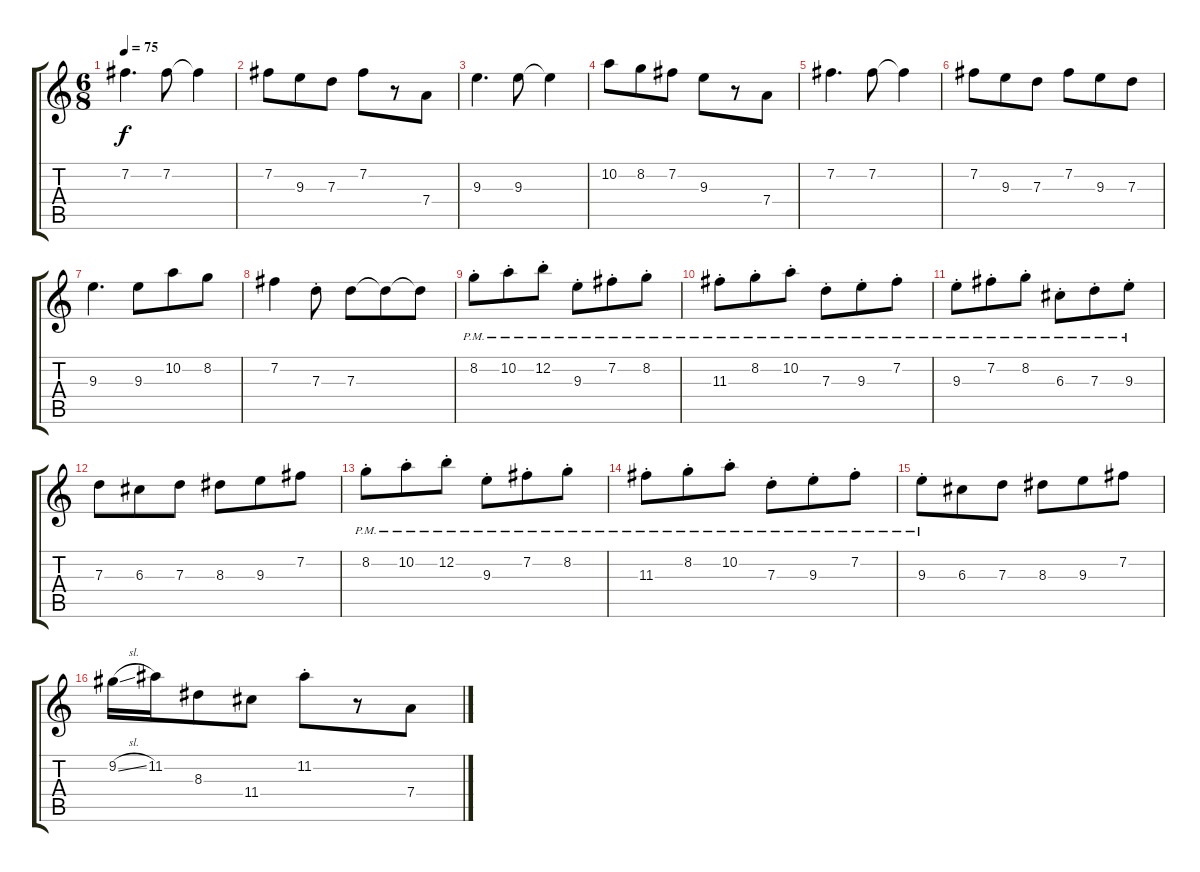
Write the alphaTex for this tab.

\track "" {instrument acousticguitarsteel}
\staff {score tabs}
\tuning (E4 B3 G3 D3 A2 E2) {hide}
\ts (6 8)
\tempo 75
\clef g2
\ks c
7.2.4{d dy f} 7.2.8 7.2{t}.4 |
7.2.8 9.3.8 7.3.8 7.2.8 r.8 7.4.8 |
9.3.4{d} 9.3.8 9.3{t}.4 |
10.2.8 8.2.8 7.2.8 9.3.8 r.8 7.4.8 |
7.2.4{d} 7.2.8 7.2{t}.4 |
7.2.8 9.3.8 7.3.8 7.2.8 9.3.8 7.3.8 |
9.3.4{d} 9.3.8 10.2.8 8.2.8 |
7.2.4 7.3{st}.8 7.3.8 7.3{t}.8 7.3{t}.8 |
8.2{pm st}.8 10.2{pm st}.8 12.2{pm st}.8 9.3{pm st}.8 7.2{pm st}.8 8.2{pm st}.8 |
11.3{pm st}.8 8.2{pm st}.8 10.2{pm st}.8 7.3{pm st}.8 9.3{pm st}.8 7.2{pm st}.8 |
9.3{pm st}.8 7.2{pm st}.8 8.2{pm st}.8 6.3{pm st}.8 7.3{pm st}.8 9.3{pm st}.8 |
7.3.8 6.3.8 7.3.8 8.3.8 9.3.8 7.2.8 |
8.2{pm st}.8 10.2{pm st}.8 12.2{pm st}.8 9.3{pm st}.8 7.2{pm st}.8 8.2{pm st}.8 |
11.3{pm st}.8 8.2{pm st}.8 10.2{pm st}.8 7.3{pm st}.8 9.3{pm st}.8 7.2{pm st}.8 |
9.3{pm st}.8 6.3.8 7.3.8 8.3.8 9.3.8 7.2.8 |
9.2{sl}.16 11.2.16 8.3.8 11.4.8 11.2{st}.8 r.8 7.4.8
